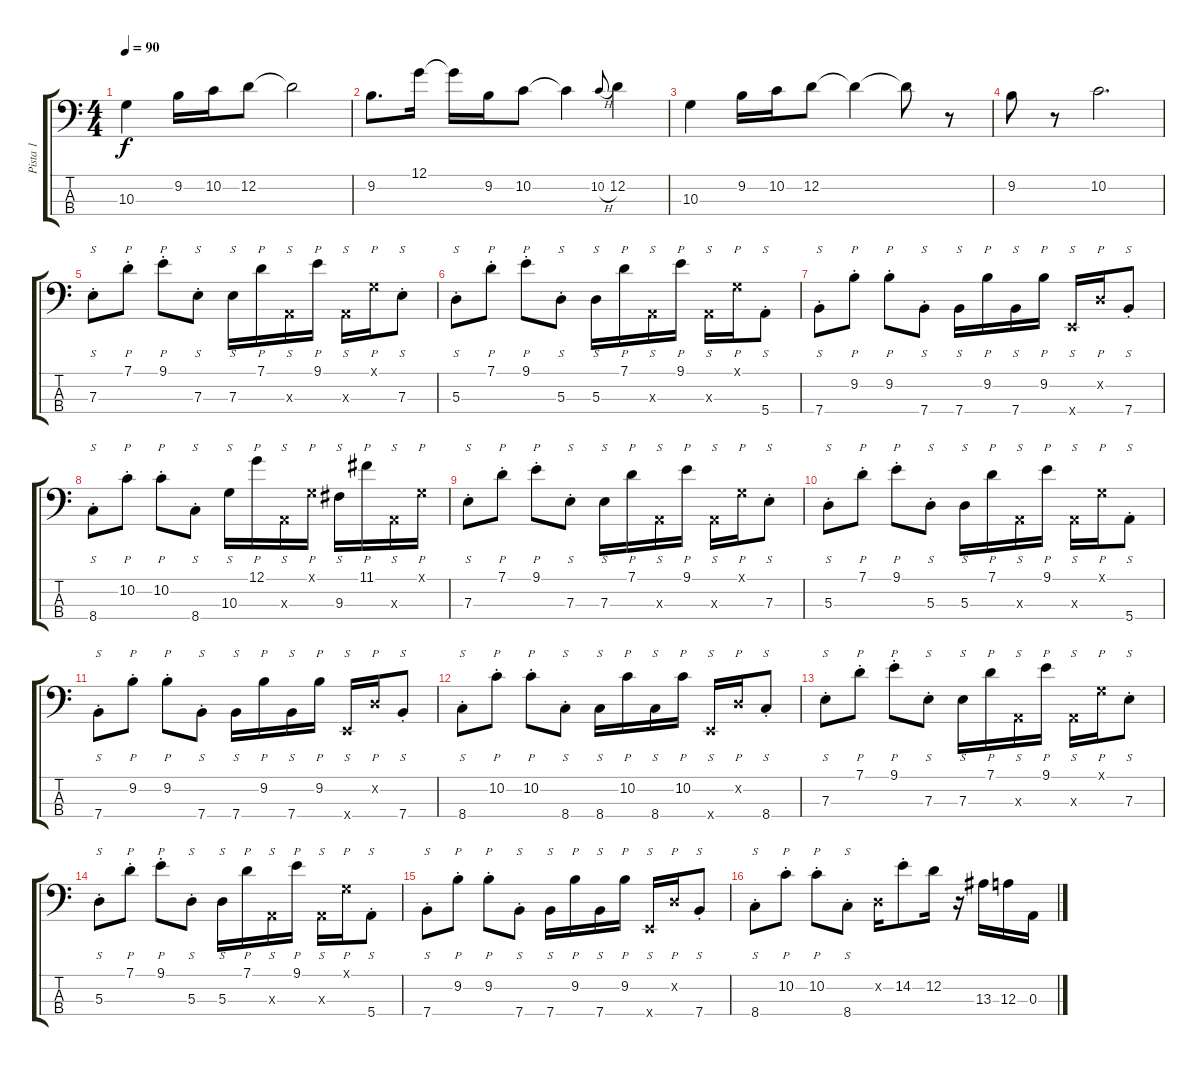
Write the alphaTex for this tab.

\track ("Pista 1" "Pista 1") {instrument electricbassfinger}
\staff {score tabs}
\tuning (G2 D2 A1 E1) {hide}
\ts (4 4)
\tempo 90
\clef f4
\ks c
10.3.4{dy f} 9.2.16 10.2.16 12.2.8 12.2{t}.2 |
9.2.8{d} 12.1.16 12.1{t}.16 9.2.16 10.2.8 10.2{t}.4 10.2{h}.8{gr onbeat} 12.2.4 |
10.3.4 9.2.16 10.2.16 12.2.8 12.2{t}.4 12.2{t}.8 r.8 |
9.2.8 r.8 10.2.2{d} |
7.3{st}.8{s} 7.1{st}.8{p} 9.1{st}.8{p} 7.3{st}.8{s} 7.3.16{s} 7.1.16{p} 0.3{x}.16{s} 9.1.16{p} 0.3{x}.16{s} 0.1{x}.16{p} 7.3{st}.8{s} |
5.3{st}.8{s} 7.1{st}.8{p} 9.1{st}.8{p} 5.3{st}.8{s} 5.3.16{s} 7.1.16{p} 0.3{x}.16{s} 9.1.16{p} 0.3{x}.16{s} 0.1{x}.16{p} 5.4{st}.8{s} |
7.4{st}.8{s} 9.2{st}.8{p} 9.2{st}.8{p} 7.4{st}.8{s} 7.4.16{s} 9.2.16{p} 7.4.16{s} 9.2.16{p} 0.4{x}.16{s} 0.2{x}.16{p} 7.4{st}.8{s} |
8.4{st}.8{s} 10.2{st}.8{p} 10.2{st}.8{p} 8.4{st}.8{s} 10.3.16{s} 12.1.16{p} 0.3{x}.16{s} 0.1{x}.16{p} 9.3.16{s} 11.1.16{p} 0.3{x}.16{s} 0.1{x}.16{p} |
7.3{st}.8{s} 7.1{st}.8{p} 9.1{st}.8{p} 7.3{st}.8{s} 7.3.16{s} 7.1.16{p} 0.3{x}.16{s} 9.1.16{p} 0.3{x}.16{s} 0.1{x}.16{p} 7.3{st}.8{s} |
5.3{st}.8{s} 7.1{st}.8{p} 9.1{st}.8{p} 5.3{st}.8{s} 5.3.16{s} 7.1.16{p} 0.3{x}.16{s} 9.1.16{p} 0.3{x}.16{s} 0.1{x}.16{p} 5.4{st}.8{s} |
7.4{st}.8{s} 9.2{st}.8{p} 9.2{st}.8{p} 7.4{st}.8{s} 7.4.16{s} 9.2.16{p} 7.4.16{s} 9.2.16{p} 0.4{x}.16{s} 0.2{x}.16{p} 7.4{st}.8{s} |
8.4{st}.8{s} 10.2{st}.8{p} 10.2{st}.8{p} 8.4{st}.8{s} 8.4.16{s} 10.2.16{p} 8.4.16{s} 10.2.16{p} 0.4{x}.16{s} 0.2{x}.16{p} 8.4{st}.8{s} |
7.3{st}.8{s} 7.1{st}.8{p} 9.1{st}.8{p} 7.3{st}.8{s} 7.3.16{s} 7.1.16{p} 0.3{x}.16{s} 9.1.16{p} 0.3{x}.16{s} 0.1{x}.16{p} 7.3{st}.8{s} |
5.3{st}.8{s} 7.1{st}.8{p} 9.1{st}.8{p} 5.3{st}.8{s} 5.3.16{s} 7.1.16{p} 0.3{x}.16{s} 9.1.16{p} 0.3{x}.16{s} 0.1{x}.16{p} 5.4{st}.8{s} |
7.4{st}.8{s} 9.2{st}.8{p} 9.2{st}.8{p} 7.4{st}.8{s} 7.4.16{s} 9.2.16{p} 7.4.16{s} 9.2.16{p} 0.4{x}.16{s} 0.2{x}.16{p} 7.4{st}.8{s} |
8.4{st}.8{s} 10.2{st}.8{p} 10.2{st}.8{p} 8.4{st}.8{s} 0.2{x}.16 14.2{st}.8 12.2.16 r.16 13.3.16 12.3.16 0.3.16
